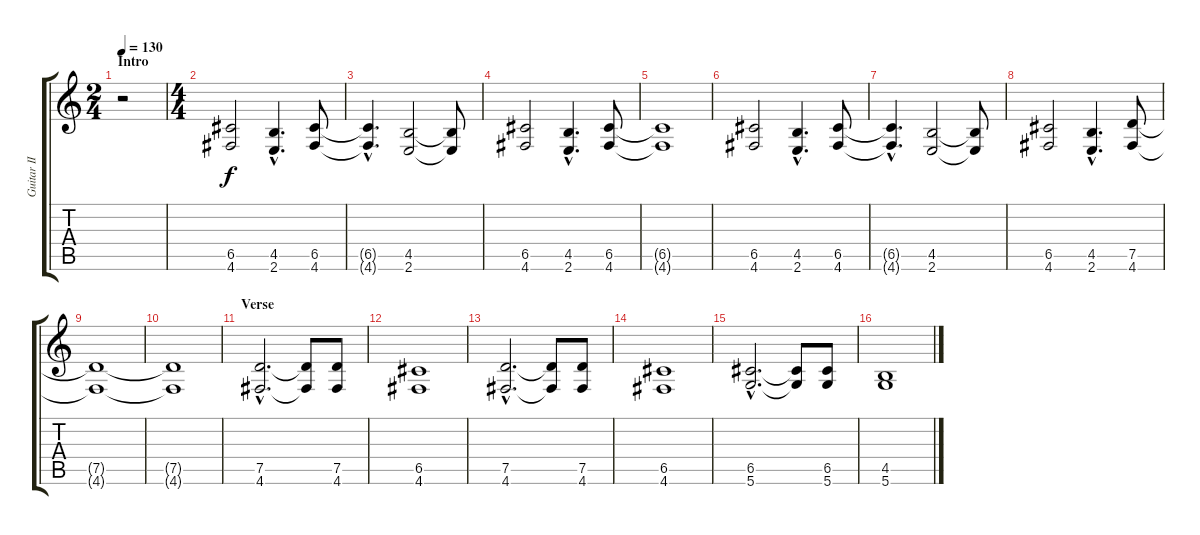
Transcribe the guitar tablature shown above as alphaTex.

\track ("Guitar II" "Guitar II") {instrument distortionguitar}
\staff {score tabs}
\tuning (D4 A3 F3 C3 G2 D2) {hide}
\ts (2 4)
\section ("" "Intro")
\tempo 130
\clef g2
\ks c
r.2{dy f instrument distortionguitar} |
\ts (4 4)
(6.5 4.6).2 (4.5{hac} 2.6{hac}).4{d} (6.5 4.6).8 |
(6.5{hac t} 4.6{hac t}).4{d} (4.5 2.6).2 (4.5{t} 2.6{t}).8 |
(6.5 4.6).2 (4.5{hac} 2.6{hac}).4{d} (6.5 4.6).8 |
(6.5{t} 4.6{t}).1 |
(6.5 4.6).2 (4.5{hac} 2.6{hac}).4{d} (6.5 4.6).8 |
(6.5{hac t} 4.6{hac t}).4{d} (4.5 2.6).2 (4.5{t} 2.6{t}).8 |
(6.5 4.6).2 (4.5{hac} 2.6{hac}).4{d} (7.5 4.6).8{volume 8} |
(7.5{t} 4.6{t}).1 |
(7.5{t} 4.6{t}).1 |
\section ("" "Verse")
(7.5{hac} 4.6{hac}).2{d volume 12} (7.5{t} 4.6{t}).8 (7.5 4.6).8 |
(6.5 4.6).1 |
(7.5{hac} 4.6{hac}).2{d} (7.5{t} 4.6{t}).8 (7.5 4.6).8 |
(6.5 4.6).1 |
(6.5{hac} 5.6{hac}).2{d} (6.5{t} 5.6{t}).8 (6.5 5.6).8 |
(4.5 5.6).1
